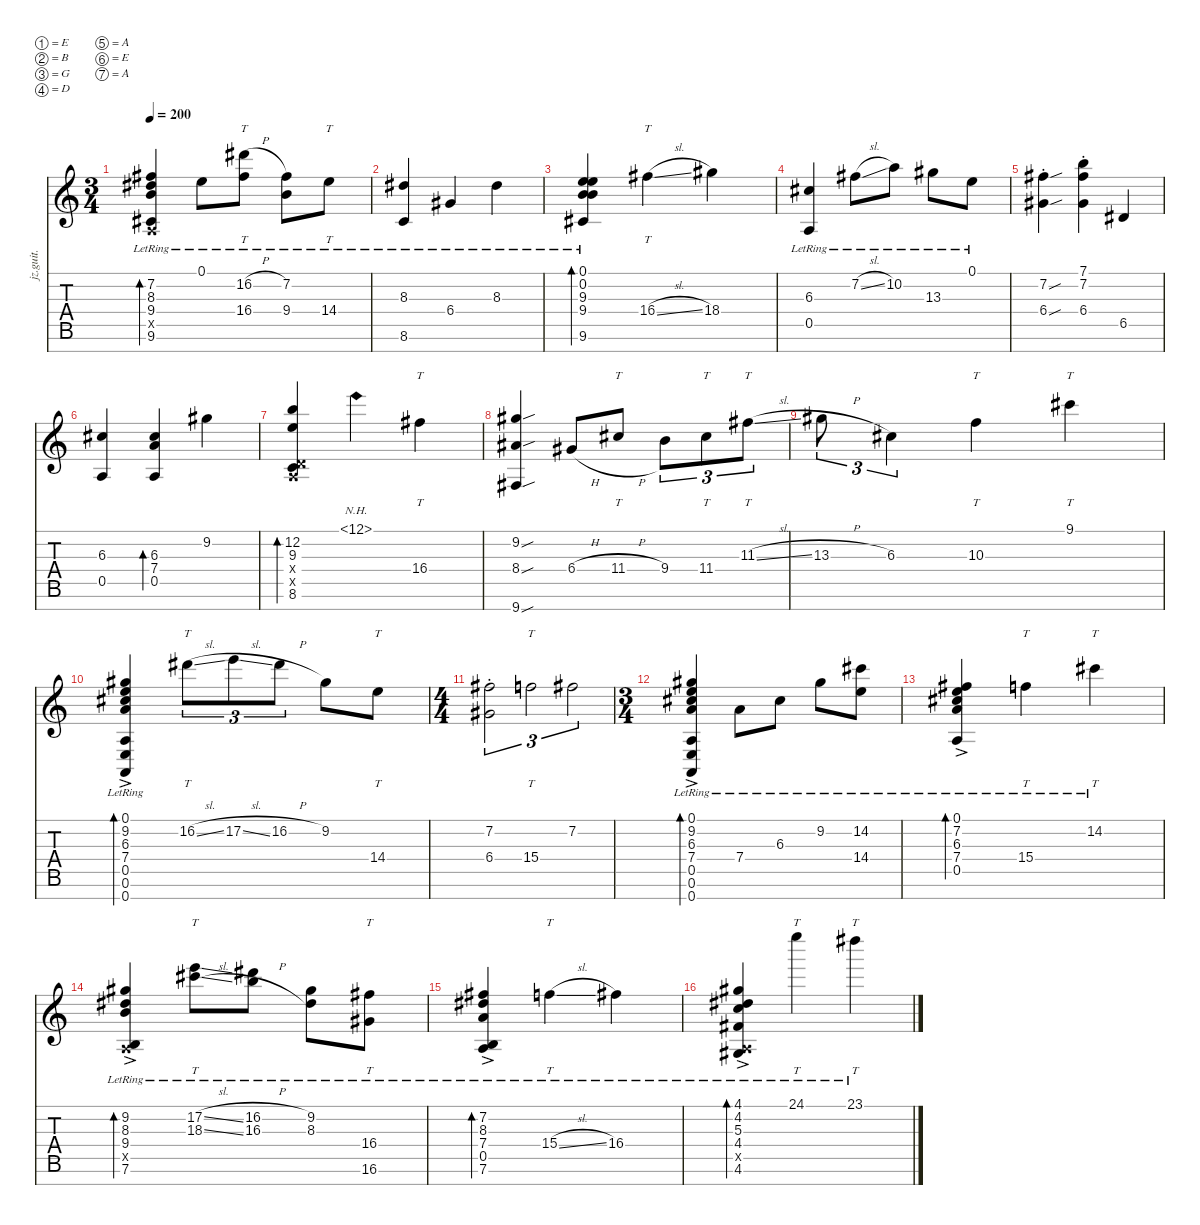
\defaultSystemsLayout 4
\hideDynamics
\bracketExtendMode nobrackets
\track ("Life is Roblox" "jz.guit.") {instrument electricguitarjazz}
\staff {score tabs}
\tuning (E4 B3 G3 D3 A2 E2 A1)
\ts (3 4)
\tempo 200
\clef g2
\ks c
(7.2{lr acc #} 8.3{lr acc #} 9.4{lr} 0.5{x} 9.6{lr acc #}).4{bd 58 dy mf beam Up} 0.1{lr}.8{beam Down} (16.2{h lr acc #} 16.4{lr acc #}).8{tt beam Down} (7.2{lr acc #} 9.4{lr}).8{beam Down} 14.4{lr}.8{tt beam Down} |
(8.6{lr} 8.3{lr acc #}).4{beam Up} 6.4{lr acc #}.4{beam Up} 8.3{lr acc #}.4{beam Down} |
(0.1{lr} 0.2{lr} 9.3{lr} 9.4{lr} 9.6{lr acc #}).4{bd 57 beam Up} 16.4{sl acc #}.4{tt beam Down} 18.4{acc #}.4{beam Down} |
(6.3{lr acc #} 0.5{lr}).4{beam Up} 7.2{sl lr acc #}.8{beam Down} 10.2{lr}.8{beam Down} 13.3{lr acc #}.8{beam Down} 0.1{lr}.8{beam Down} |
(7.2{sou st acc #} 6.4{sou st acc #}).4{beam Down} (7.2{st acc #} 7.1{st} 6.4{st acc #}).4{beam Down} 6.5{acc #}.4{beam Up} |
(0.5 6.3{acc #}).4{beam Up} (6.3{acc #} 7.4 0.5).4{bd 57 beam Up} 9.2{acc #}.4{beam Down} |
(12.2 9.3 0.4{x} 0.5{x} 8.6).4{bd 57 beam Up} 12.1{nh}.4{beam Down} 16.4{acc #}.4{tt beam Down} |
(9.2{sou acc #} 8.4{sou acc #} 9.7{sou acc #}).4{beam Up} 6.4{h acc #}.8{beam Up} 11.4{h acc #}.8{tt beam Up} 9.4.8{tu (3 2) beam Down} 11.4{acc #}.8{tt tu (3 2) beam Down} 11.3{sl acc #}.8{tt tu (3 2) beam Down} |
13.3{h acc #}.8{tu (3 2) beam Down} 6.3{acc #}.4{tu (3 2) beam Down} 10.3.4{tt beam Down} 9.1{acc #}.4{tt beam Down} |
(0.1{ac lr} 9.2{ac lr acc #} 6.3{ac lr acc #} 7.4{ac lr} 0.5{ac lr} 0.6{ac lr} 0.7{ac lr}).4{bd 57 beam Up} 16.2{sl acc #}.8{tt tu (3 2) beam Down} 17.2{sl}.8{tu (3 2) beam Down} 16.2{h acc #}.8{tu (3 2) beam Down} 9.2{acc #}.8{beam Down} 14.4.8{tt beam Down} |
\ts (4 4)
\beaming (8 2 2 2 2)
(7.2{st acc #} 6.4{st acc #}).2{tu (3 2) beam Down} 15.4.2{tt tu (3 2) beam Down} 7.2{acc #}.2{tu (3 2) beam Down} |
\ts (3 4)
\beaming (8 2 2 2)
(0.1{ac lr} 9.2{ac lr acc #} 6.3{ac lr acc #} 7.4{ac lr} 0.5{ac lr} 0.6{ac lr} 0.7{ac lr}).4{bd 240 beam Up} 7.4{lr}.8{beam Down} 6.3{lr acc #}.8{beam Down} 9.2{lr acc #}.8{beam Down} (14.2{lr acc #} 14.4{lr}).8{beam Down} |
(0.1{ac lr} 7.2{ac lr acc #} 6.3{ac lr acc #} 7.4{ac lr} 0.5{ac lr}).4{bd 116 beam Up} 15.4{lr}.4{tt beam Down} 14.2{lr acc #}.4{tt beam Down} |
(9.2{ac lr acc #} 8.3{ac lr acc #} 9.4{ac lr} 0.5{x} 7.6{ac lr}).4{bd 115 beam Up} (17.2{sl lr} 18.3{sl lr acc #}).8{tt beam Down} (16.3{h lr} 16.2{h lr acc #}).8{beam Down} (9.2{lr acc #} 8.3{lr acc #}).8{beam Down} (16.4{lr acc #} 16.6{lr acc #}).8{tt beam Down} |
(7.2{ac lr acc #} 8.3{ac lr acc #} 7.4{ac lr} 0.5{ac lr} 7.6{ac lr}).4{bd 114 beam Up} 15.4{sl lr}.4{tt beam Down} 16.4{lr acc #}.4{beam Down} |
(4.1{ac lr acc #} 4.2{ac lr acc #} 5.3{ac lr} 4.4{ac lr acc #} 0.5{ac x} 4.6{ac lr acc #}).4{bd 113 beam Up} 24.1{lr}.4{tt beam Down} 23.1{lr acc #}.4{tt beam Down}
